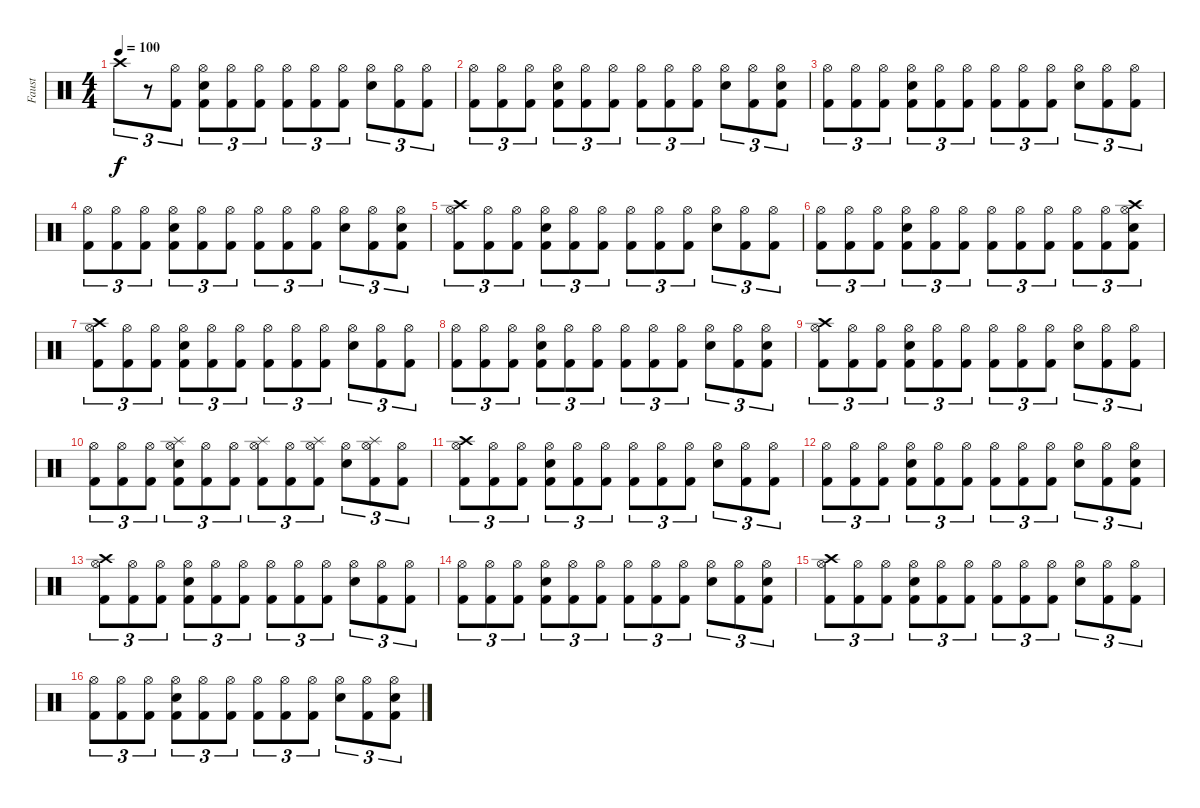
\track ("Faust" "Faust") {instrument percussion}
\staff {score}
\articulation defaults
\ts (4 4)
\tempo 100
\clef neutral
\ks c "Crash high (hit)".8{tu (3 2) dy f}
r.8{tu (3 2)} ("Hi-Hat (open)" "Kick (hit) 2").8{tu (3 2)} ("Snare (hit) 2" "Hi-Hat (open)" "Kick (hit) 2").8{tu (3 2)} ("Hi-Hat (open)" "Kick (hit) 2").8{tu (3 2)} ("Hi-Hat (open)" "Kick (hit) 2").8{tu (3 2)} ("Hi-Hat (open)" "Kick (hit) 2").8{tu (3 2)} ("Hi-Hat (open)" "Kick (hit) 2").8{tu (3 2)} ("Hi-Hat (open)" "Kick (hit) 2").8{tu (3 2)} ("Snare (hit) 2" "Hi-Hat (open)").8{tu (3 2)} ("Hi-Hat (open)" "Kick (hit) 2").8{tu (3 2)} ("Hi-Hat (open)" "Kick (hit) 2").8{tu (3 2)} |
("Hi-Hat (open)" "Kick (hit) 2").8{tu (3 2)} ("Hi-Hat (open)" "Kick (hit) 2").8{tu (3 2)} ("Hi-Hat (open)" "Kick (hit) 2").8{tu (3 2)} ("Snare (hit) 2" "Hi-Hat (open)" "Kick (hit) 2").8{tu (3 2)} ("Hi-Hat (open)" "Kick (hit) 2").8{tu (3 2)} ("Hi-Hat (open)" "Kick (hit) 2").8{tu (3 2)} ("Hi-Hat (open)" "Kick (hit) 2").8{tu (3 2)} ("Hi-Hat (open)" "Kick (hit) 2").8{tu (3 2)} ("Hi-Hat (open)" "Kick (hit) 2").8{tu (3 2)} ("Snare (hit) 2" "Hi-Hat (open)").8{tu (3 2)} ("Hi-Hat (open)" "Kick (hit) 2").8{tu (3 2)} ("Snare (hit) 2" "Hi-Hat (open)" "Kick (hit) 2").8{tu (3 2)} |
("Hi-Hat (open)" "Kick (hit) 2").8{tu (3 2)} ("Hi-Hat (open)" "Kick (hit) 2").8{tu (3 2)} ("Hi-Hat (open)" "Kick (hit) 2").8{tu (3 2)} ("Snare (hit) 2" "Hi-Hat (open)" "Kick (hit) 2").8{tu (3 2)} ("Hi-Hat (open)" "Kick (hit) 2").8{tu (3 2)} ("Hi-Hat (open)" "Kick (hit) 2").8{tu (3 2)} ("Hi-Hat (open)" "Kick (hit) 2").8{tu (3 2)} ("Hi-Hat (open)" "Kick (hit) 2").8{tu (3 2)} ("Hi-Hat (open)" "Kick (hit) 2").8{tu (3 2)} ("Snare (hit) 2" "Hi-Hat (open)").8{tu (3 2)} ("Hi-Hat (open)" "Kick (hit) 2").8{tu (3 2)} ("Hi-Hat (open)" "Kick (hit) 2").8{tu (3 2)} |
("Hi-Hat (open)" "Kick (hit) 2").8{tu (3 2)} ("Hi-Hat (open)" "Kick (hit) 2").8{tu (3 2)} ("Hi-Hat (open)" "Kick (hit) 2").8{tu (3 2)} ("Snare (hit) 2" "Hi-Hat (open)" "Kick (hit) 2").8{tu (3 2)} ("Hi-Hat (open)" "Kick (hit) 2").8{tu (3 2)} ("Hi-Hat (open)" "Kick (hit) 2").8{tu (3 2)} ("Hi-Hat (open)" "Kick (hit) 2").8{tu (3 2)} ("Hi-Hat (open)" "Kick (hit) 2").8{tu (3 2)} ("Hi-Hat (open)" "Kick (hit) 2").8{tu (3 2)} ("Snare (hit) 2" "Hi-Hat (open)").8{tu (3 2)} ("Hi-Hat (open)" "Kick (hit) 2").8{tu (3 2)} ("Snare (hit) 2" "Hi-Hat (open)" "Kick (hit) 2").8{tu (3 2)} |
("Crash high (hit)" "Hi-Hat (open)" "Kick (hit) 2").8{tu (3 2)} ("Hi-Hat (open)" "Kick (hit) 2").8{tu (3 2)} ("Hi-Hat (open)" "Kick (hit) 2").8{tu (3 2)} ("Snare (hit) 2" "Hi-Hat (open)" "Kick (hit) 2").8{tu (3 2)} ("Hi-Hat (open)" "Kick (hit) 2").8{tu (3 2)} ("Hi-Hat (open)" "Kick (hit) 2").8{tu (3 2)} ("Hi-Hat (open)" "Kick (hit) 2").8{tu (3 2)} ("Hi-Hat (open)" "Kick (hit) 2").8{tu (3 2)} ("Hi-Hat (open)" "Kick (hit) 2").8{tu (3 2)} ("Snare (hit) 2" "Hi-Hat (open)").8{tu (3 2)} ("Hi-Hat (open)" "Kick (hit) 2").8{tu (3 2)} ("Hi-Hat (open)" "Kick (hit) 2").8{tu (3 2)} |
("Hi-Hat (open)" "Kick (hit) 2").8{tu (3 2)} ("Hi-Hat (open)" "Kick (hit) 2").8{tu (3 2)} ("Hi-Hat (open)" "Kick (hit) 2").8{tu (3 2)} ("Snare (hit) 2" "Hi-Hat (open)" "Kick (hit) 2").8{tu (3 2)} ("Hi-Hat (open)" "Kick (hit) 2").8{tu (3 2)} ("Hi-Hat (open)" "Kick (hit) 2").8{tu (3 2)} ("Hi-Hat (open)" "Kick (hit) 2").8{tu (3 2)} ("Hi-Hat (open)" "Kick (hit) 2").8{tu (3 2)} ("Hi-Hat (open)" "Kick (hit) 2").8{tu (3 2)} ("Hi-Hat (open)" "Kick (hit) 2").8{tu (3 2)} ("Hi-Hat (open)" "Kick (hit) 2").8{tu (3 2)} ("Crash high (hit)" "Snare (hit) 2" "Hi-Hat (open)" "Kick (hit) 2").8{tu (3 2)} |
("Crash high (hit)" "Hi-Hat (open)" "Kick (hit) 2").8{tu (3 2)} ("Hi-Hat (open)" "Kick (hit) 2").8{tu (3 2)} ("Hi-Hat (open)" "Kick (hit) 2").8{tu (3 2)} ("Snare (hit) 2" "Hi-Hat (open)" "Kick (hit) 2").8{tu (3 2)} ("Hi-Hat (open)" "Kick (hit) 2").8{tu (3 2)} ("Hi-Hat (open)" "Kick (hit) 2").8{tu (3 2)} ("Hi-Hat (open)" "Kick (hit) 2").8{tu (3 2)} ("Hi-Hat (open)" "Kick (hit) 2").8{tu (3 2)} ("Hi-Hat (open)" "Kick (hit) 2").8{tu (3 2)} ("Snare (hit) 2" "Hi-Hat (open)").8{tu (3 2)} ("Hi-Hat (open)" "Kick (hit) 2").8{tu (3 2)} ("Hi-Hat (open)" "Kick (hit) 2").8{tu (3 2)} |
("Hi-Hat (open)" "Kick (hit) 2").8{tu (3 2)} ("Hi-Hat (open)" "Kick (hit) 2").8{tu (3 2)} ("Hi-Hat (open)" "Kick (hit) 2").8{tu (3 2)} ("Snare (hit) 2" "Hi-Hat (open)" "Kick (hit) 2").8{tu (3 2)} ("Hi-Hat (open)" "Kick (hit) 2").8{tu (3 2)} ("Hi-Hat (open)" "Kick (hit) 2").8{tu (3 2)} ("Hi-Hat (open)" "Kick (hit) 2").8{tu (3 2)} ("Hi-Hat (open)" "Kick (hit) 2").8{tu (3 2)} ("Hi-Hat (open)" "Kick (hit) 2").8{tu (3 2)} ("Snare (hit) 2" "Hi-Hat (open)").8{tu (3 2)} ("Hi-Hat (open)" "Kick (hit) 2").8{tu (3 2)} ("Snare (hit) 2" "Hi-Hat (open)" "Kick (hit) 2").8{tu (3 2)} |
("Crash high (hit)" "Hi-Hat (open)" "Kick (hit) 2").8{tu (3 2)} ("Hi-Hat (open)" "Kick (hit) 2").8{tu (3 2)} ("Hi-Hat (open)" "Kick (hit) 2").8{tu (3 2)} ("Snare (hit) 2" "Hi-Hat (open)" "Kick (hit) 2").8{tu (3 2)} ("Hi-Hat (open)" "Kick (hit) 2").8{tu (3 2)} ("Hi-Hat (open)" "Kick (hit) 2").8{tu (3 2)} ("Hi-Hat (open)" "Kick (hit) 2").8{tu (3 2)} ("Hi-Hat (open)" "Kick (hit) 2").8{tu (3 2)} ("Hi-Hat (open)" "Kick (hit) 2").8{tu (3 2)} ("Snare (hit) 2" "Hi-Hat (open)").8{tu (3 2)} ("Hi-Hat (open)" "Kick (hit) 2").8{tu (3 2)} ("Hi-Hat (open)" "Kick (hit) 2").8{tu (3 2)} |
("Hi-Hat (open)" "Kick (hit) 2").8{tu (3 2)} ("Hi-Hat (open)" "Kick (hit) 2").8{tu (3 2)} ("Hi-Hat (open)" "Kick (hit) 2").8{tu (3 2)} ("Splash (hit)" "Snare (hit) 2" "Hi-Hat (open)" "Kick (hit) 2").8{tu (3 2)} ("Hi-Hat (open)" "Kick (hit) 2").8{tu (3 2)} ("Hi-Hat (open)" "Kick (hit) 2").8{tu (3 2)} ("Splash (hit)" "Hi-Hat (open)" "Kick (hit) 2").8{tu (3 2)} ("Hi-Hat (open)" "Kick (hit) 2").8{tu (3 2)} ("Splash (hit)" "Hi-Hat (open)" "Kick (hit) 2").8{tu (3 2)} ("Snare (hit) 2" "Hi-Hat (open)").8{tu (3 2)} ("Splash (hit)" "Hi-Hat (open)" "Kick (hit) 2").8{tu (3 2)} ("Hi-Hat (open)" "Kick (hit) 2").8{tu (3 2)} |
("Crash high (hit)" "Hi-Hat (open)" "Kick (hit) 2").8{tu (3 2)} ("Hi-Hat (open)" "Kick (hit) 2").8{tu (3 2)} ("Hi-Hat (open)" "Kick (hit) 2").8{tu (3 2)} ("Snare (hit) 2" "Hi-Hat (open)" "Kick (hit) 2").8{tu (3 2)} ("Hi-Hat (open)" "Kick (hit) 2").8{tu (3 2)} ("Hi-Hat (open)" "Kick (hit) 2").8{tu (3 2)} ("Hi-Hat (open)" "Kick (hit) 2").8{tu (3 2)} ("Hi-Hat (open)" "Kick (hit) 2").8{tu (3 2)} ("Hi-Hat (open)" "Kick (hit) 2").8{tu (3 2)} ("Snare (hit) 2" "Hi-Hat (open)").8{tu (3 2)} ("Hi-Hat (open)" "Kick (hit) 2").8{tu (3 2)} ("Hi-Hat (open)" "Kick (hit) 2").8{tu (3 2)} |
("Hi-Hat (open)" "Kick (hit) 2").8{tu (3 2)} ("Hi-Hat (open)" "Kick (hit) 2").8{tu (3 2)} ("Hi-Hat (open)" "Kick (hit) 2").8{tu (3 2)} ("Snare (hit) 2" "Hi-Hat (open)" "Kick (hit) 2").8{tu (3 2)} ("Hi-Hat (open)" "Kick (hit) 2").8{tu (3 2)} ("Hi-Hat (open)" "Kick (hit) 2").8{tu (3 2)} ("Hi-Hat (open)" "Kick (hit) 2").8{tu (3 2)} ("Hi-Hat (open)" "Kick (hit) 2").8{tu (3 2)} ("Hi-Hat (open)" "Kick (hit) 2").8{tu (3 2)} ("Snare (hit) 2" "Hi-Hat (open)").8{tu (3 2)} ("Hi-Hat (open)" "Kick (hit) 2").8{tu (3 2)} ("Snare (hit) 2" "Hi-Hat (open)" "Kick (hit) 2").8{tu (3 2)} |
("Crash high (hit)" "Hi-Hat (open)" "Kick (hit) 2").8{tu (3 2)} ("Hi-Hat (open)" "Kick (hit) 2").8{tu (3 2)} ("Hi-Hat (open)" "Kick (hit) 2").8{tu (3 2)} ("Snare (hit) 2" "Hi-Hat (open)" "Kick (hit) 2").8{tu (3 2)} ("Hi-Hat (open)" "Kick (hit) 2").8{tu (3 2)} ("Hi-Hat (open)" "Kick (hit) 2").8{tu (3 2)} ("Hi-Hat (open)" "Kick (hit) 2").8{tu (3 2)} ("Hi-Hat (open)" "Kick (hit) 2").8{tu (3 2)} ("Hi-Hat (open)" "Kick (hit) 2").8{tu (3 2)} ("Snare (hit) 2" "Hi-Hat (open)").8{tu (3 2)} ("Hi-Hat (open)" "Kick (hit) 2").8{tu (3 2)} ("Hi-Hat (open)" "Kick (hit) 2").8{tu (3 2)} |
("Hi-Hat (open)" "Kick (hit) 2").8{tu (3 2)} ("Hi-Hat (open)" "Kick (hit) 2").8{tu (3 2)} ("Hi-Hat (open)" "Kick (hit) 2").8{tu (3 2)} ("Snare (hit) 2" "Hi-Hat (open)" "Kick (hit) 2").8{tu (3 2)} ("Hi-Hat (open)" "Kick (hit) 2").8{tu (3 2)} ("Hi-Hat (open)" "Kick (hit) 2").8{tu (3 2)} ("Hi-Hat (open)" "Kick (hit) 2").8{tu (3 2)} ("Hi-Hat (open)" "Kick (hit) 2").8{tu (3 2)} ("Hi-Hat (open)" "Kick (hit) 2").8{tu (3 2)} ("Snare (hit) 2" "Hi-Hat (open)").8{tu (3 2)} ("Hi-Hat (open)" "Kick (hit) 2").8{tu (3 2)} ("Snare (hit) 2" "Hi-Hat (open)" "Kick (hit) 2").8{tu (3 2)} |
("Crash high (hit)" "Hi-Hat (open)" "Kick (hit) 2").8{tu (3 2)} ("Hi-Hat (open)" "Kick (hit) 2").8{tu (3 2)} ("Hi-Hat (open)" "Kick (hit) 2").8{tu (3 2)} ("Snare (hit) 2" "Hi-Hat (open)" "Kick (hit) 2").8{tu (3 2)} ("Hi-Hat (open)" "Kick (hit) 2").8{tu (3 2)} ("Hi-Hat (open)" "Kick (hit) 2").8{tu (3 2)} ("Hi-Hat (open)" "Kick (hit) 2").8{tu (3 2)} ("Hi-Hat (open)" "Kick (hit) 2").8{tu (3 2)} ("Hi-Hat (open)" "Kick (hit) 2").8{tu (3 2)} ("Snare (hit) 2" "Hi-Hat (open)").8{tu (3 2)} ("Hi-Hat (open)" "Kick (hit) 2").8{tu (3 2)} ("Hi-Hat (open)" "Kick (hit) 2").8{tu (3 2)} |
("Hi-Hat (open)" "Kick (hit) 2").8{tu (3 2)} ("Hi-Hat (open)" "Kick (hit) 2").8{tu (3 2)} ("Hi-Hat (open)" "Kick (hit) 2").8{tu (3 2)} ("Snare (hit) 2" "Hi-Hat (open)" "Kick (hit) 2").8{tu (3 2)} ("Hi-Hat (open)" "Kick (hit) 2").8{tu (3 2)} ("Hi-Hat (open)" "Kick (hit) 2").8{tu (3 2)} ("Hi-Hat (open)" "Kick (hit) 2").8{tu (3 2)} ("Hi-Hat (open)" "Kick (hit) 2").8{tu (3 2)} ("Hi-Hat (open)" "Kick (hit) 2").8{tu (3 2)} ("Snare (hit) 2" "Hi-Hat (open)").8{tu (3 2)} ("Hi-Hat (open)" "Kick (hit) 2").8{tu (3 2)} ("Snare (hit) 2" "Hi-Hat (open)" "Kick (hit) 2").8{tu (3 2)}
